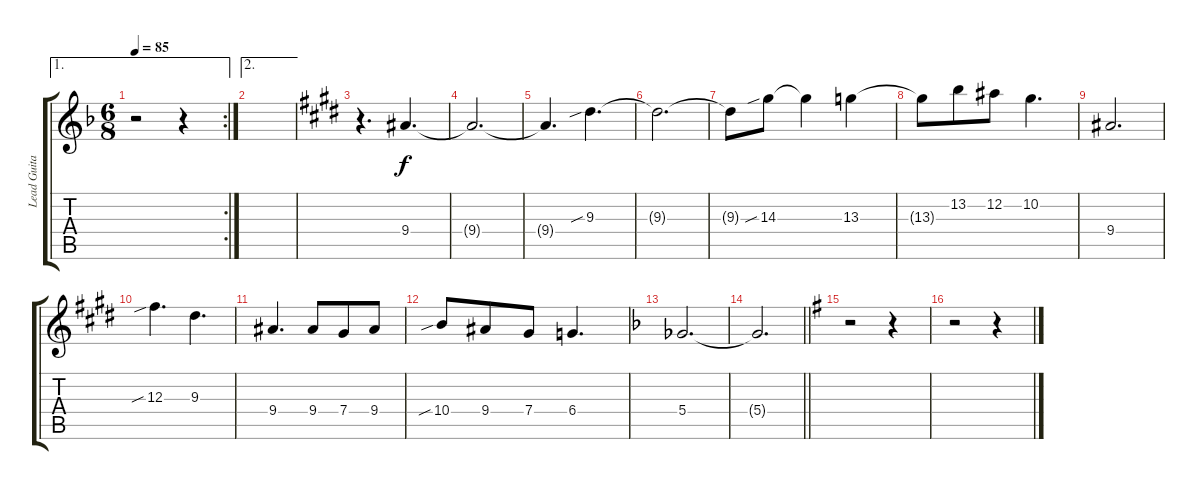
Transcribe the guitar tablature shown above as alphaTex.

\track ("Lead Guitar" "Lead Guita") {instrument distortionguitar}
\staff {score tabs}
\tuning (Eb4 Bb3 Gb3 Db3 Ab2 Db2) {hide}
\ae 1
\rc 2
\ts (6 8)
\tempo 85
\clef g2
\ks f
r.2{dy f} r.4 |
\ae 2
|
\ks e
r.4{d} 9.4.4{d} |
\ks c#minor
9.4{t}.2{d} |
9.4{t}.4{d} 9.3{sib}.4{d} |
\ks e
9.3{t}.2{d} |
9.3{t}.8 14.3{sib}.8 14.3{t}.4 13.3.4 |
\ks c#minor
13.3{t}.8 13.2.8 12.2.8 10.2.4{d} |
9.4.2{d} |
\ks e
12.3{sib}.4{d} 9.3.4{d} |
\ks c#minor
9.4.4{d} 9.4.8 7.4.8 9.4.8 |
10.4{sib}.8 9.4.8 7.4.8 6.4.4{d} |
\ks f
5.4.2{d} |
\barLineRight lightlight
5.4{t}.2{d} |
\ks g
r.2 r.4 |
r.2 r.4
